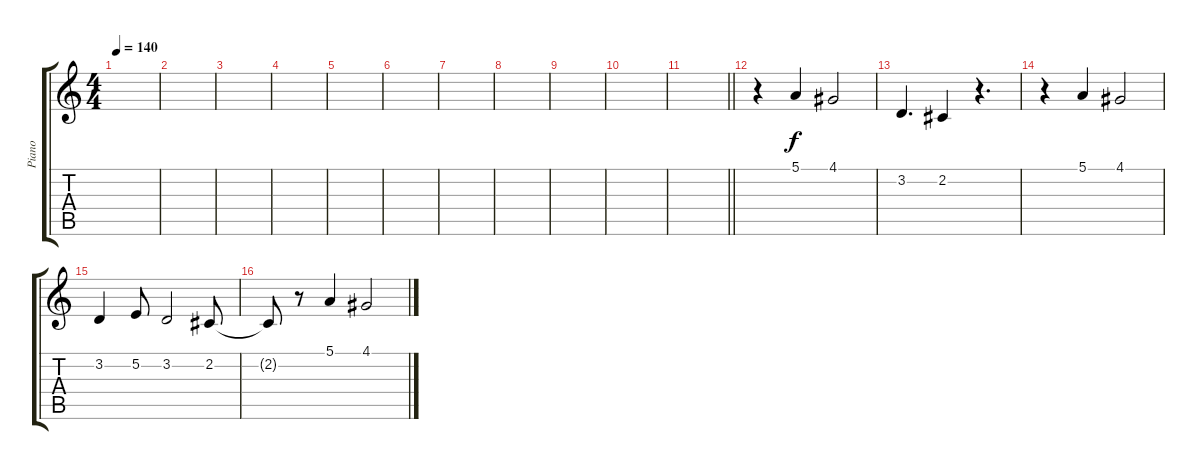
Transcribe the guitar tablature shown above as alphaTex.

\track ("Piano" "Piano") {instrument acousticgrandpiano}
\staff {score tabs}
\tuning (E4 B3 G3 D3 A2 E2) {hide}
\ts (4 4)
\tempo 140
\clef g2
\ks c
|
|
|
|
|
|
|
|
|
|
\barLineRight lightlight
|
\section ("" "")
r.4 5.1.4 4.1.2 |
3.2.4{d} 2.2.4 r.4{d} |
r.4 5.1.4 4.1.2 |
3.2.4 5.2.8 3.2.2 2.2.8 |
2.2{t}.8 r.8 5.1.4 4.1.2
